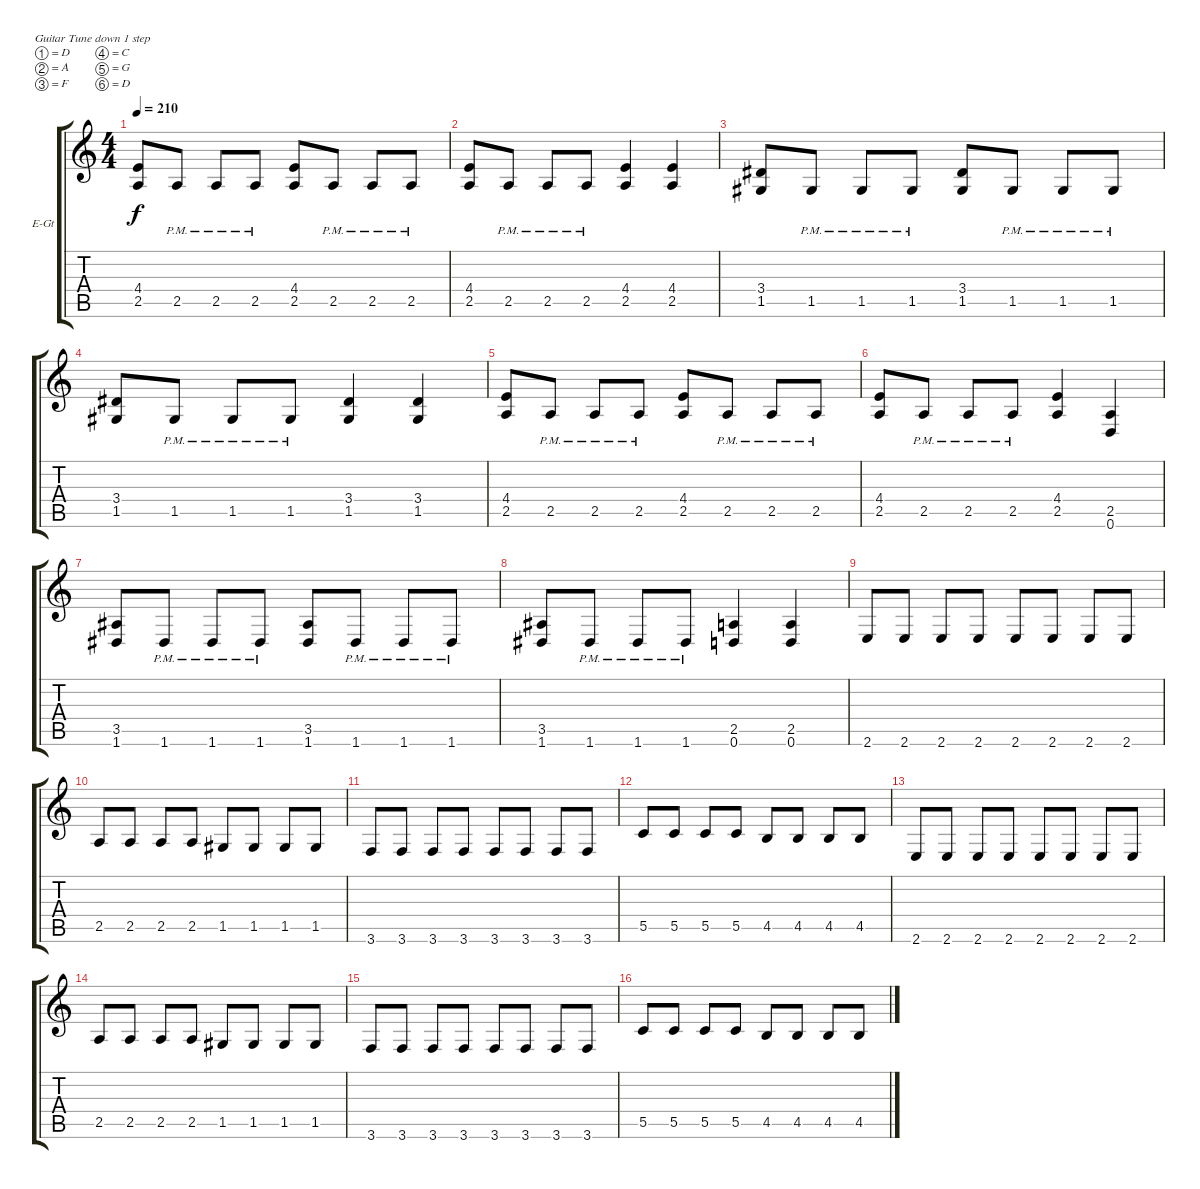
\defaultSystemsLayout 4
\bracketExtendMode groupsimilarinstruments
\firstSystemTrackNameOrientation horizontal
\otherSystemsTrackNameOrientation horizontal
\track ("Bernd Kost I" "E-Gt") {instrument distortionguitar}
\staff {score tabs}
\tuning (D4 A3 F3 C3 G2 D2)
\ts (4 4)
\tempo 210
\clef g2
\ks c
(2.5 4.4).8{dy f} 2.5{pm}.8 2.5{pm}.8 2.5{pm}.8 (2.5 4.4).8 2.5{pm}.8 2.5{pm}.8 2.5{pm}.8 |
(2.5 4.4).8 2.5{pm}.8 2.5{pm}.8 2.5{pm}.8 (2.5 4.4).4 (4.4 2.5).4 |
(1.5 3.4).8 1.5{pm}.8 1.5{pm}.8 1.5{pm}.8 (1.5 3.4).8 1.5{pm}.8 1.5{pm}.8 1.5{pm}.8 |
(1.5 3.4).8 1.5{pm}.8 1.5{pm}.8 1.5{pm}.8 (1.5 3.4).4 (3.4 1.5).4 |
(2.5 4.4).8 2.5{pm}.8 2.5{pm}.8 2.5{pm}.8 (2.5 4.4).8 2.5{pm}.8 2.5{pm}.8 2.5{pm}.8 |
(2.5 4.4).8 2.5{pm}.8 2.5{pm}.8 2.5{pm}.8 (2.5 4.4).4 (2.5 0.6).4 |
(3.5 1.6).8 1.6{pm}.8 1.6{pm}.8 1.6{pm}.8 (1.6 3.5).8 1.6{pm}.8 1.6{pm}.8 1.6{pm}.8 |
(1.6 3.5).8 1.6{pm}.8 1.6{pm}.8 1.6{pm}.8 (2.5 0.6).4 (2.5 0.6).4 |
2.6.8 2.6.8 2.6.8 2.6.8 2.6.8 2.6.8 2.6.8 2.6.8 |
2.5.8 2.5.8 2.5.8 2.5.8 1.5.8 1.5.8 1.5.8 1.5.8 |
3.6.8 3.6.8 3.6.8 3.6.8 3.6.8 3.6.8 3.6.8 3.6.8 |
5.5.8 5.5.8 5.5.8 5.5.8 4.5.8 4.5.8 4.5.8 4.5.8 |
2.6.8 2.6.8 2.6.8 2.6.8 2.6.8 2.6.8 2.6.8 2.6.8 |
2.5.8 2.5.8 2.5.8 2.5.8 1.5.8 1.5.8 1.5.8 1.5.8 |
3.6.8 3.6.8 3.6.8 3.6.8 3.6.8 3.6.8 3.6.8 3.6.8 |
5.5.8 5.5.8 5.5.8 5.5.8 4.5.8 4.5.8 4.5.8 4.5.8
